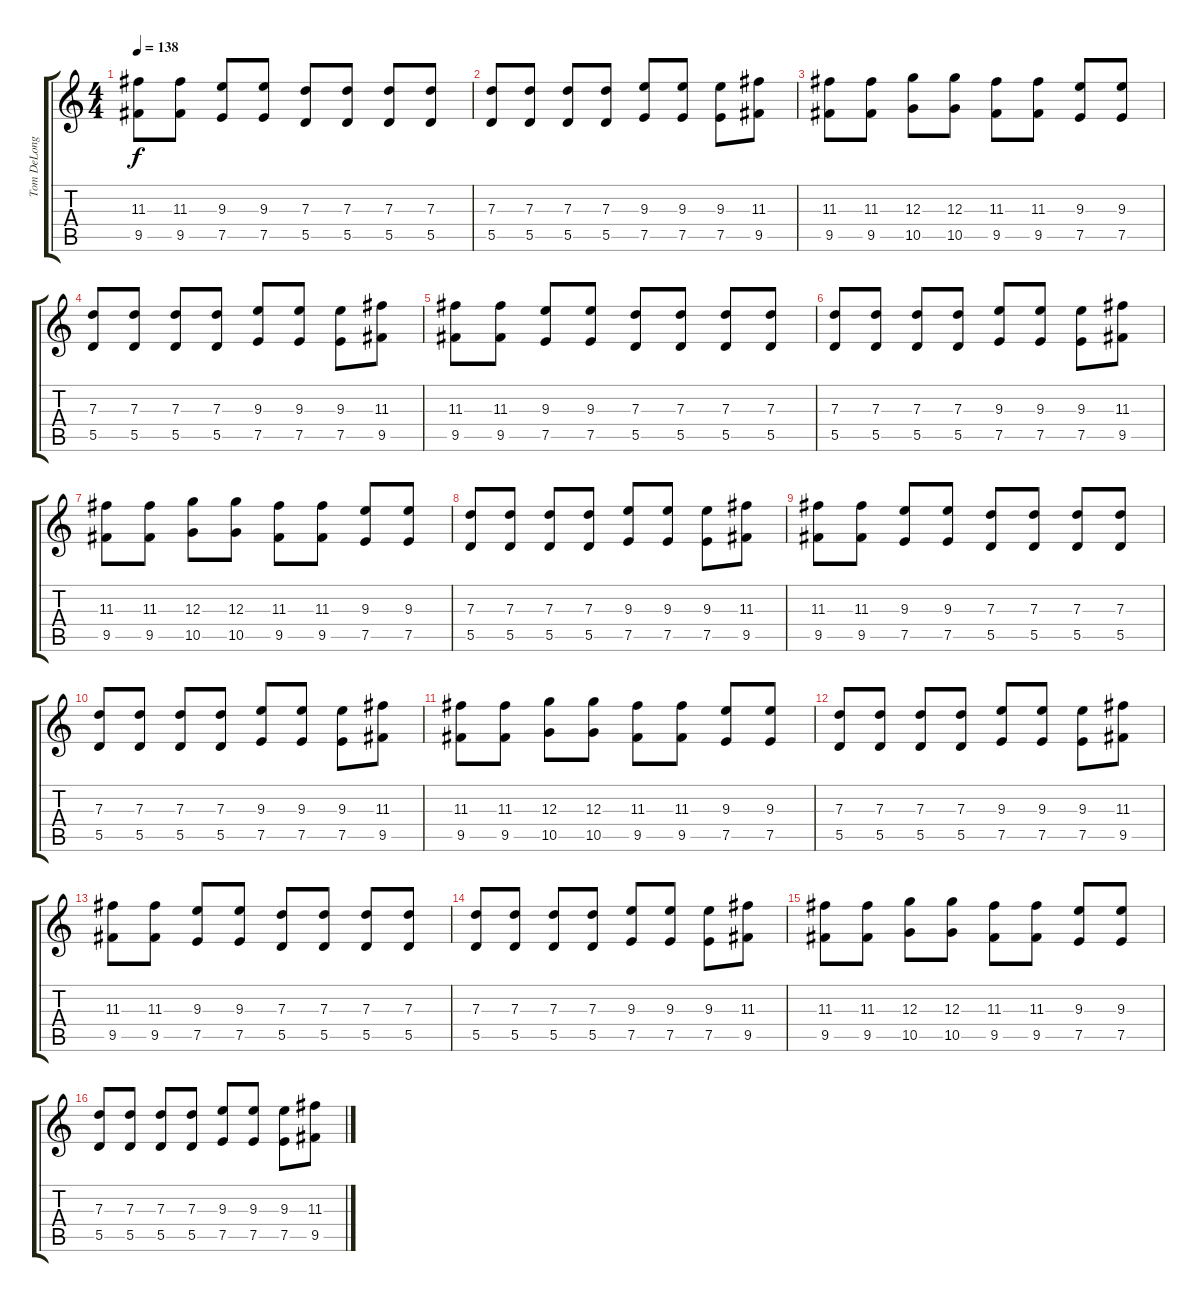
\track ("Tom DeLonge Main" "Tom DeLong") {instrument distortionguitar}
\staff {score tabs}
\tuning (E4 B3 G3 D3 A2 E2) {hide}
\ts (4 4)
\tempo 138
\clef g2
\ks c
(11.3 9.5).8{dy f} (11.3 9.5).8 (9.3 7.5).8 (9.3 7.5).8 (7.3 5.5).8 (7.3 5.5).8 (7.3 5.5).8 (7.3 5.5).8 |
(7.3 5.5).8 (7.3 5.5).8 (7.3 5.5).8 (7.3 5.5).8 (9.3 7.5).8 (9.3 7.5).8 (9.3 7.5).8 (11.3 9.5).8 |
(11.3 9.5).8 (11.3 9.5).8 (12.3 10.5).8 (12.3 10.5).8 (11.3 9.5).8 (11.3 9.5).8 (9.3 7.5).8 (9.3 7.5).8 |
(7.3 5.5).8 (7.3 5.5).8 (7.3 5.5).8 (7.3 5.5).8 (9.3 7.5).8 (9.3 7.5).8 (9.3 7.5).8 (11.3 9.5).8 |
(11.3 9.5).8 (11.3 9.5).8 (9.3 7.5).8 (9.3 7.5).8 (7.3 5.5).8 (7.3 5.5).8 (7.3 5.5).8 (7.3 5.5).8 |
(7.3 5.5).8 (7.3 5.5).8 (7.3 5.5).8 (7.3 5.5).8 (9.3 7.5).8 (9.3 7.5).8 (9.3 7.5).8 (11.3 9.5).8 |
(11.3 9.5).8 (11.3 9.5).8 (12.3 10.5).8 (12.3 10.5).8 (11.3 9.5).8 (11.3 9.5).8 (9.3 7.5).8 (9.3 7.5).8 |
(7.3 5.5).8 (7.3 5.5).8 (7.3 5.5).8 (7.3 5.5).8 (9.3 7.5).8 (9.3 7.5).8 (9.3 7.5).8 (11.3 9.5).8 |
(11.3 9.5).8 (11.3 9.5).8 (9.3 7.5).8 (9.3 7.5).8 (7.3 5.5).8 (7.3 5.5).8 (7.3 5.5).8 (7.3 5.5).8 |
(7.3 5.5).8 (7.3 5.5).8 (7.3 5.5).8 (7.3 5.5).8 (9.3 7.5).8 (9.3 7.5).8 (9.3 7.5).8 (11.3 9.5).8 |
(11.3 9.5).8 (11.3 9.5).8 (12.3 10.5).8 (12.3 10.5).8 (11.3 9.5).8 (11.3 9.5).8 (9.3 7.5).8 (9.3 7.5).8 |
(7.3 5.5).8 (7.3 5.5).8 (7.3 5.5).8 (7.3 5.5).8 (9.3 7.5).8 (9.3 7.5).8 (9.3 7.5).8 (11.3 9.5).8 |
(11.3 9.5).8 (11.3 9.5).8 (9.3 7.5).8 (9.3 7.5).8 (7.3 5.5).8 (7.3 5.5).8 (7.3 5.5).8 (7.3 5.5).8 |
(7.3 5.5).8 (7.3 5.5).8 (7.3 5.5).8 (7.3 5.5).8 (9.3 7.5).8 (9.3 7.5).8 (9.3 7.5).8 (11.3 9.5).8 |
(11.3 9.5).8 (11.3 9.5).8 (12.3 10.5).8 (12.3 10.5).8 (11.3 9.5).8 (11.3 9.5).8 (9.3 7.5).8 (9.3 7.5).8 |
(7.3 5.5).8 (7.3 5.5).8 (7.3 5.5).8 (7.3 5.5).8 (9.3 7.5).8 (9.3 7.5).8 (9.3 7.5).8 (11.3 9.5).8
